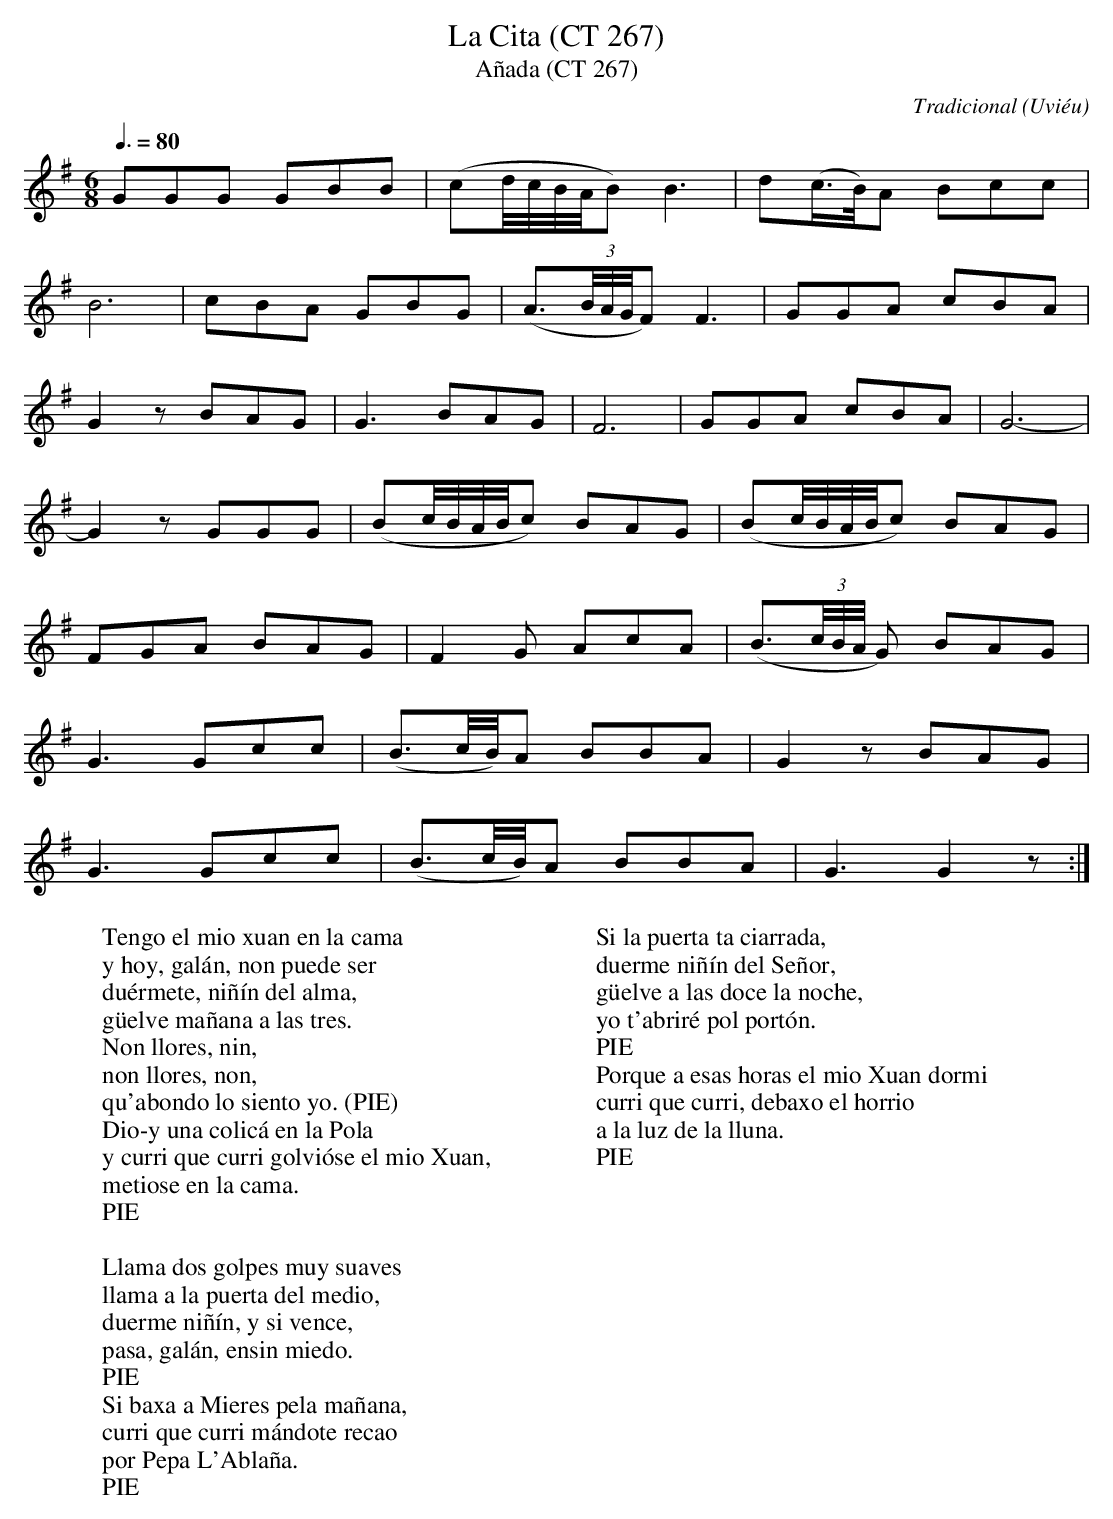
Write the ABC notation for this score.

X:1
T:La Cita (CT 267)
T:Añada (CT 267)
C:Tradicional
O:Uviéu
M:6/8
L:1/8
Q:3/8=80
K:G
GGG GBB|(cd/4c/4B/4A/4B) B3|d(c3/4B/4)A Bcc|
B6|cBA GBG|(A3/2(3B/4A/4G/4F) F3|GGA cBA|
G2z BAG|G3 BAG|F6|GGA cBA|G6-|
G2z GGG|(Bc/4B/4A/4B/4c) BAG|(Bc/4B/4A/4B/4c) BAG|
FGA BAG|F2G AcA|(B3/2(3c/4B/4A/4 G) BAG|
G3 Gcc|(B3/2c/4B/4)A BBA|G2z BAG|
G3 Gcc|(B3/2c/4B/4)A BBA|G3 G2 z:|
W:Tengo el mio xuan en la cama
W:y hoy, galán, non puede ser
W:duérmete, niñín del alma,
W:güelve mañana a las tres.
W:Non llores, nin,
W:non llores, non,
W:qu'abondo lo siento yo. (PIE)
W:Dio-y una colicá en la Pola
W:y curri que curri golvióse el mio Xuan,
W:metiose en la cama.
W:PIE
W:
W:Llama dos golpes muy suaves
W:llama a la puerta del medio,
W:duerme niñín, y si vence,
W:pasa, galán, ensin miedo.
W:PIE
W:Si baxa a Mieres pela mañana,
W:curri que curri mándote recao
W:por Pepa L'Ablaña.
W:PIE
W:
W:Si la puerta ta ciarrada,
W:duerme niñín del Señor,
W:güelve a las doce la noche,
W:yo t'abriré pol portón.
W:PIE
W:Porque a esas horas el mio Xuan dormi
W:curri que curri, debaxo el horrio
W:a la luz de la lluna.
W:PIE
W:
